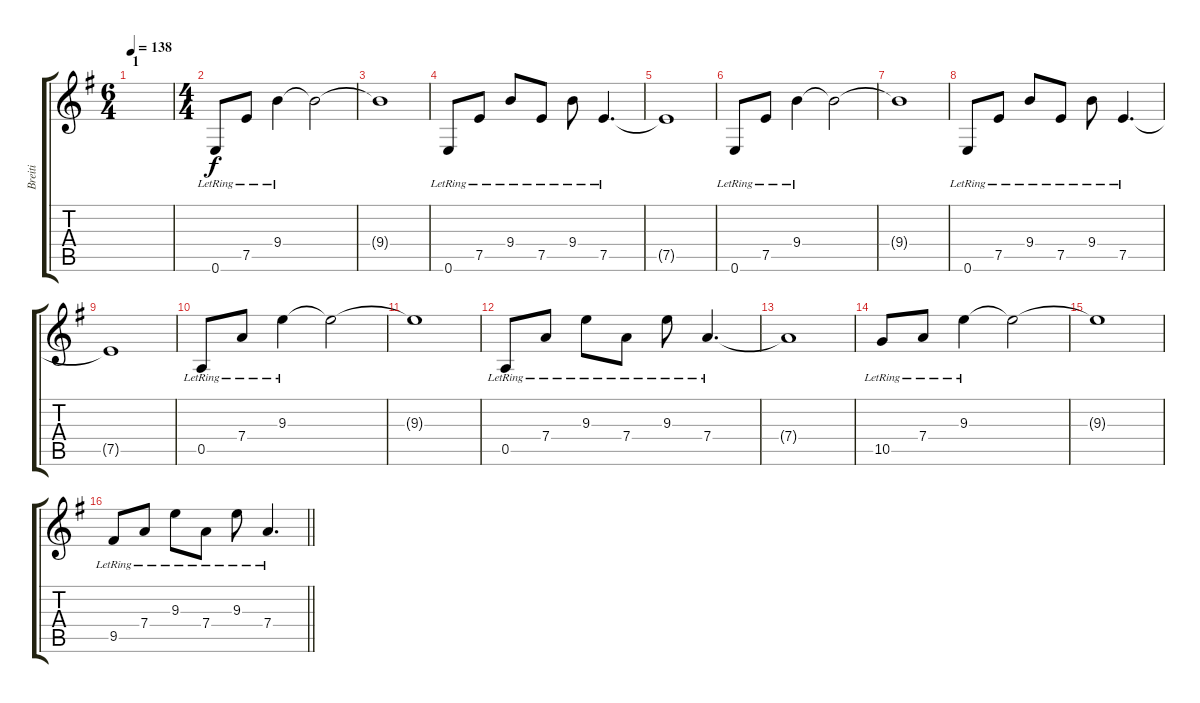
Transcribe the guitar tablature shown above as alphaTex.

\track ("Breiti" "Breiti") {instrument acousticguitarsteel}
\staff {score tabs}
\tuning (E4 B3 G3 D3 A2 E2) {hide}
\ts (6 4)
\section ("" "1")
\tempo 138
\clef g2
\ks g
|
\ts (4 4)
0.6{lr}.8 7.5{lr}.8 9.4{lr}.4 9.4{t}.2 |
9.4{t}.1 |
0.6{lr}.8 7.5{lr}.8 9.4{lr}.8 7.5{lr}.8 9.4{lr}.8 7.5{lr}.4{d} |
7.5{t}.1 |
0.6{lr}.8 7.5{lr}.8 9.4{lr}.4 9.4{t}.2 |
9.4{t}.1 |
0.6{lr}.8 7.5{lr}.8 9.4{lr}.8 7.5{lr}.8 9.4{lr}.8 7.5{lr}.4{d} |
7.5{t}.1 |
0.5{lr}.8 7.4{lr}.8 9.3{lr}.4 9.3{t}.2 |
9.3{t}.1 |
0.5{lr}.8 7.4{lr}.8 9.3{lr}.8 7.4{lr}.8 9.3{lr}.8 7.4{lr}.4{d} |
7.4{t}.1 |
10.5{lr}.8 7.4{lr}.8 9.3{lr}.4 9.3{t}.2 |
9.3{t}.1 |
\barLineRight lightlight
9.5{lr}.8 7.4{lr}.8 9.3{lr}.8 7.4{lr}.8 9.3{lr}.8 7.4{lr}.4{d}
